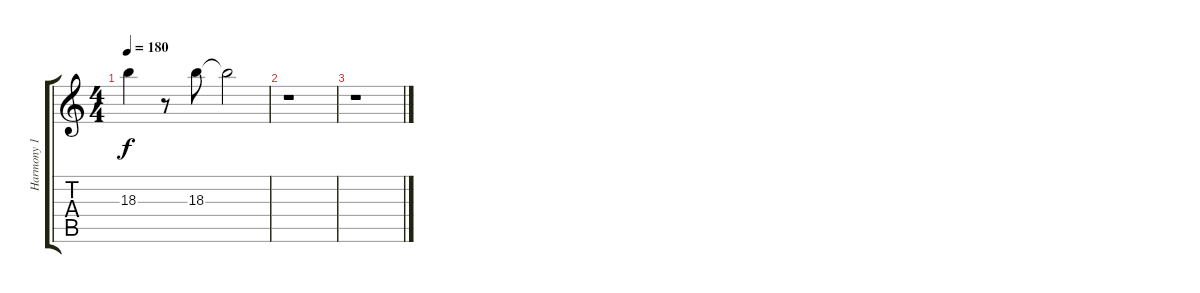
\track ("Harmony 1" "Harmony 1") {instrument overdrivenguitar}
\staff {score tabs}
\tuning (D4 A3 F3 C3 G2 C2) {hide}
\ts (4 4)
\tempo 180
\clef g2
\ks aminor
18.3.4{dy f} r.8 18.3.8 18.3{t}.2 |
r.1 |
r.1
